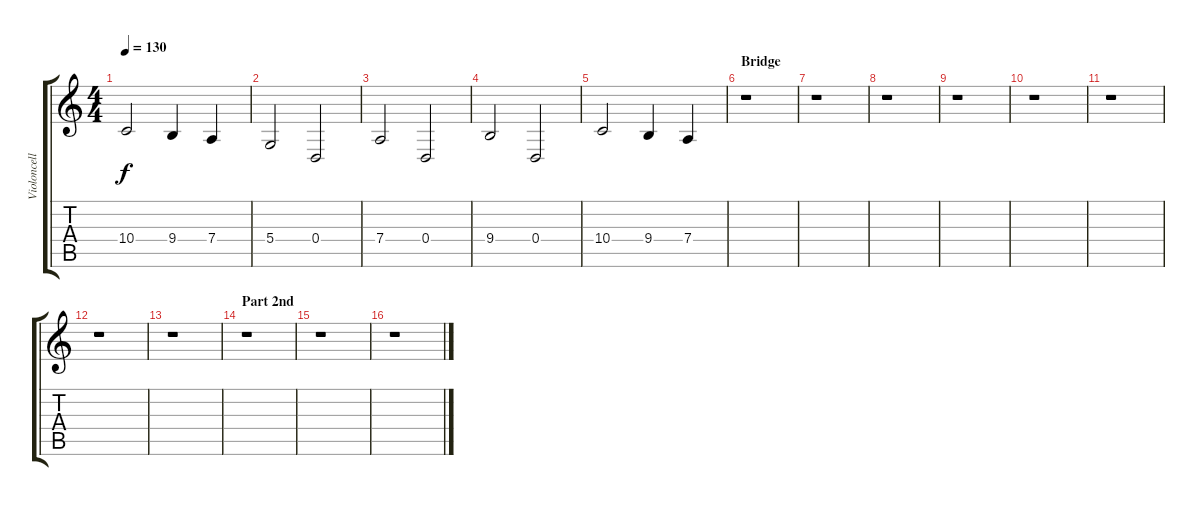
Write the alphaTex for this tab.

\track ("Violoncello" "Violoncell") {instrument cello}
\staff {score tabs}
\tuning (E4 B3 G3 D3 A2 E2) {hide}
\ts (4 4)
\tempo 130
\clef g2
\ks c
10.4.2{dy f} 9.4.4 7.4.4 |
5.4.2 0.4.2 |
7.4.2 0.4.2 |
9.4.2 0.4.2 |
10.4.2 9.4.4 7.4.4 |
\section ("" "Bridge")
r.1 |
r.1 |
r.1 |
r.1 |
r.1 |
r.1 |
r.1 |
r.1 |
\section ("" "Part 2nd")
r.1 |
r.1 |
r.1
